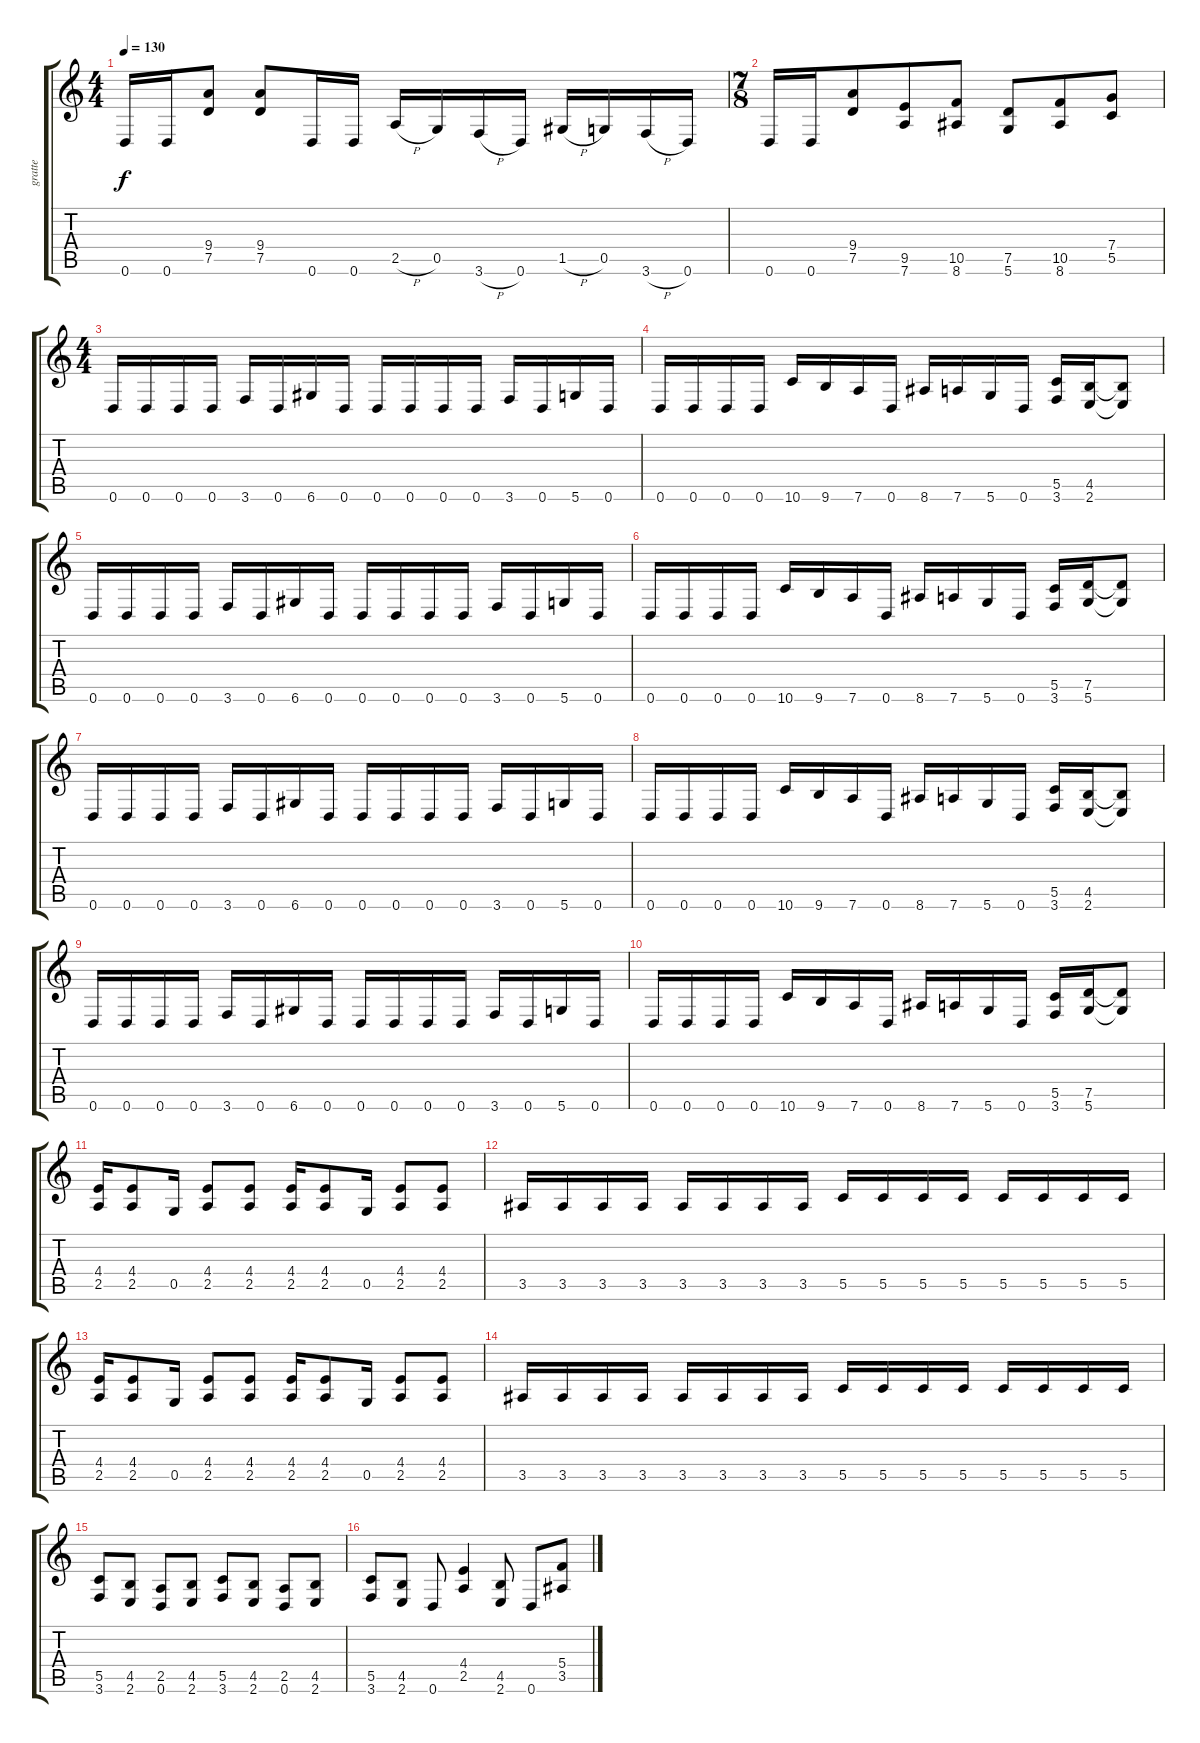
\track ("gratte" "gratte") {instrument distortionguitar}
\staff {score tabs}
\tuning (D4 A3 F3 C3 G2 D2) {hide}
\ts (4 4)
\tempo 130
\clef g2
\ks c
0.6.16{dy f} 0.6.16 (9.4 7.5).8 (9.4 7.5).8 0.6.16 0.6.16 2.5{h}.16 0.5.16 3.6{h}.16 0.6.16 1.5{h}.16 0.5.16 3.6{h}.16 0.6.16 |
\ts (7 8)
0.6.16 0.6.16 (9.4 7.5).8 (9.5 7.6).8 (10.5 8.6).8 (7.5 5.6).8 (10.5 8.6).8 (7.4 5.5).8 |
\ts (4 4)
0.6.16 0.6.16 0.6.16 0.6.16 3.6.16 0.6.16 6.6.16 0.6.16 0.6.16 0.6.16 0.6.16 0.6.16 3.6.16 0.6.16 5.6.16 0.6.16 |
0.6.16 0.6.16 0.6.16 0.6.16 10.6.16 9.6.16 7.6.16 0.6.16 8.6.16 7.6.16 5.6.16 0.6.16 (5.5 3.6).16 (4.5 2.6).16 (4.5{t} 2.6{t}).8 |
0.6.16 0.6.16 0.6.16 0.6.16 3.6.16 0.6.16 6.6.16 0.6.16 0.6.16 0.6.16 0.6.16 0.6.16 3.6.16 0.6.16 5.6.16 0.6.16 |
0.6.16 0.6.16 0.6.16 0.6.16 10.6.16 9.6.16 7.6.16 0.6.16 8.6.16 7.6.16 5.6.16 0.6.16 (5.5 3.6).16 (7.5 5.6).16 (7.5{t} 5.6{t}).8 |
0.6.16 0.6.16 0.6.16 0.6.16 3.6.16 0.6.16 6.6.16 0.6.16 0.6.16 0.6.16 0.6.16 0.6.16 3.6.16 0.6.16 5.6.16 0.6.16 |
0.6.16 0.6.16 0.6.16 0.6.16 10.6.16 9.6.16 7.6.16 0.6.16 8.6.16 7.6.16 5.6.16 0.6.16 (5.5 3.6).16 (4.5 2.6).16 (4.5{t} 2.6{t}).8 |
0.6.16 0.6.16 0.6.16 0.6.16 3.6.16 0.6.16 6.6.16 0.6.16 0.6.16 0.6.16 0.6.16 0.6.16 3.6.16 0.6.16 5.6.16 0.6.16 |
0.6.16 0.6.16 0.6.16 0.6.16 10.6.16 9.6.16 7.6.16 0.6.16 8.6.16 7.6.16 5.6.16 0.6.16 (5.5 3.6).16 (7.5 5.6).16 (7.5{t} 5.6{t}).8 |
(4.4 2.5).16 (4.4 2.5).8 0.5.16 (4.4 2.5).8 (4.4 2.5).8 (4.4 2.5).16 (4.4 2.5).8 0.5.16 (4.4 2.5).8 (4.4 2.5).8 |
3.5.16 3.5.16 3.5.16 3.5.16 3.5.16 3.5.16 3.5.16 3.5.16 5.5.16 5.5.16 5.5.16 5.5.16 5.5.16 5.5.16 5.5.16 5.5.16 |
(4.4 2.5).16 (4.4 2.5).8 0.5.16 (4.4 2.5).8 (4.4 2.5).8 (4.4 2.5).16 (4.4 2.5).8 0.5.16 (4.4 2.5).8 (4.4 2.5).8 |
3.5.16 3.5.16 3.5.16 3.5.16 3.5.16 3.5.16 3.5.16 3.5.16 5.5.16 5.5.16 5.5.16 5.5.16 5.5.16 5.5.16 5.5.16 5.5.16 |
(5.5 3.6).8 (4.5 2.6).8 (2.5 0.6).8 (4.5 2.6).8 (5.5 3.6).8 (4.5 2.6).8 (2.5 0.6).8 (4.5 2.6).8 |
(5.5 3.6).8 (4.5 2.6).8 0.6.8 (4.4 2.5).4 (4.5 2.6).8 0.6.8 (5.4 3.5).8
